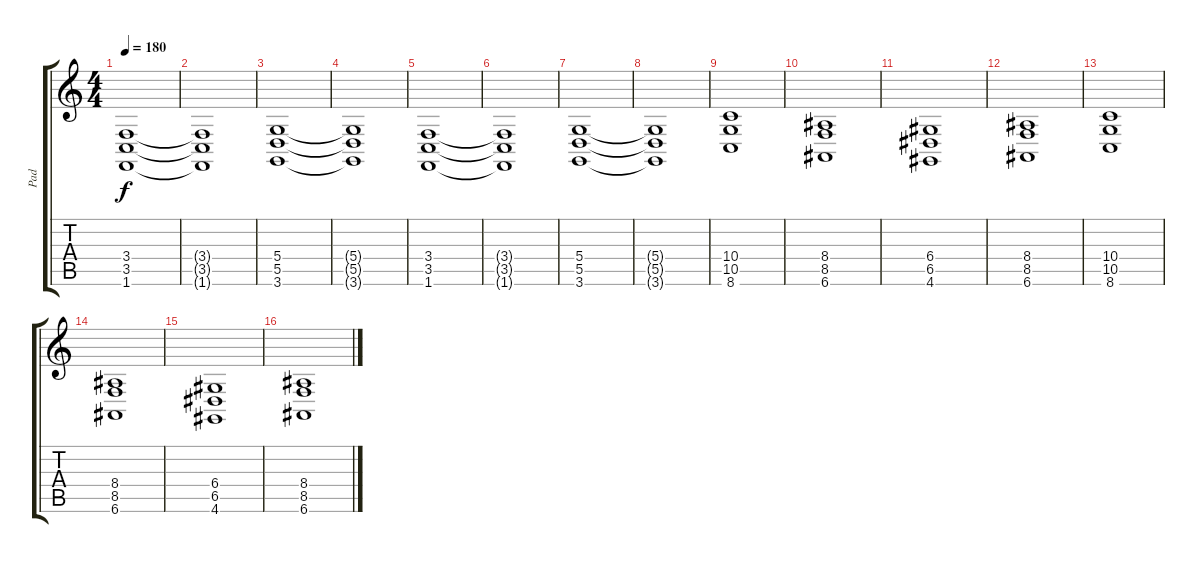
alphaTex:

\track ("Pad" "Pad") {instrument lead1square}
\staff {score tabs}
\tuning (E4 B3 G3 D3 A2 E2) {hide}
\ts (4 4)
\tempo 180
\clef g2
\ks c
(3.4 3.5 1.6).1{dy f} |
(3.4{t} 3.5{t} 1.6{t}).1 |
(5.4 5.5 3.6).1 |
(5.4{t} 5.5{t} 3.6{t}).1 |
(3.4 3.5 1.6).1 |
(3.4{t} 3.5{t} 1.6{t}).1 |
(5.4 5.5 3.6).1 |
(5.4{t} 5.5{t} 3.6{t}).1 |
(10.4 10.5 8.6).1 |
(8.4 8.5 6.6).1 |
(6.4 6.5 4.6).1 |
(8.4 8.5 6.6).1 |
(10.4 10.5 8.6).1 |
(8.4 8.5 6.6).1 |
(6.4 6.5 4.6).1 |
(8.4 8.5 6.6).1
